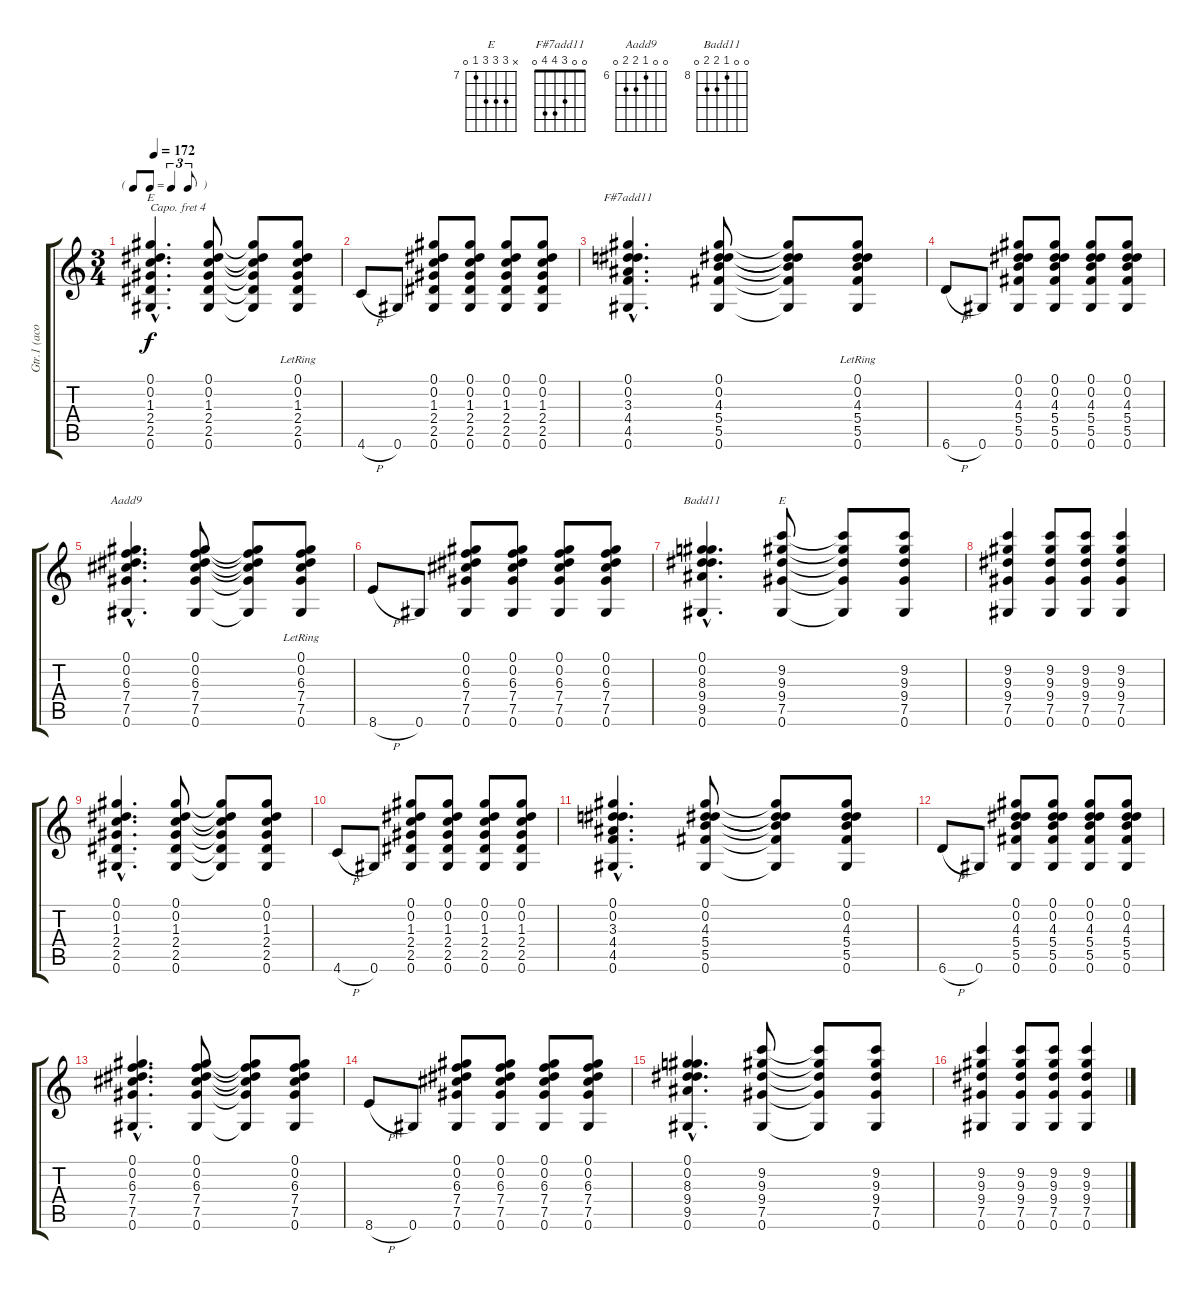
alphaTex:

\track ("Gtr.1 (acoust.)" "Gtr.1 (aco") {instrument acousticguitarsteel}
\staff {score tabs}
\capo 4
\tuning (E4 B3 G3 D3 A2 E2) {hide}
\chord ("E" 0 0 1 2 2 0)
\chord ("F#7add11" 0 0 3 4 4 0)
\chord ("Aadd9" 0 0 6 7 7 0) {firstfret 6}
\chord ("Badd11" 0 0 8 9 9 0) {firstfret 8}
\chord ("E" x 9 9 9 7 0) {firstfret 7}
\ts (3 4)
\tf triplet8th
\tempo 172
\clef g2
\ks c
(0.1{hac} 0.2{hac} 1.3{hac} 2.4{hac} 2.5{hac} 0.6{hac}).4{d ch "E" dy f instrument acousticguitarsteel} (0.1 0.2 1.3 2.4 2.5 0.6).8 (0.1{t} 0.2{t} 1.3{t} 2.4{t} 2.5{t} 0.6{t}).8 (0.1{lr} 0.2{lr} 1.3{lr} 2.4{lr} 2.5{lr} 0.6).8 |
4.6{h}.8 0.6.8 (0.1 0.2 1.3 2.4 2.5 0.6).8 (0.1 0.2 1.3 2.4 2.5 0.6).8 (0.1 0.2 1.3 2.4 2.5 0.6).8 (0.1 0.2 1.3 2.4 2.5 0.6).8 |
(0.1{hac} 0.2{hac} 3.3{hac} 4.4{hac} 4.5{hac} 0.6{hac}).4{d ch "F#7add11"} (0.1 0.2 4.3 5.4 5.5 0.6).8 (0.1{t} 0.2{t} 4.3{t} 5.4{t} 5.5{t} 0.6{t}).8 (0.1{lr} 0.2{lr} 4.3{lr} 5.4{lr} 5.5{lr} 0.6).8 |
6.6{h}.8 0.6.8 (0.1 0.2 4.3 5.4 5.5 0.6).8 (0.1 0.2 4.3 5.4 5.5 0.6).8 (0.1 0.2 4.3 5.4 5.5 0.6).8 (0.1 0.2 4.3 5.4 5.5 0.6).8 |
(0.1{hac} 0.2{hac} 6.3{hac} 7.4{hac} 7.5{hac} 0.6{hac}).4{d ch "Aadd9"} (0.1 0.2 6.3 7.4 7.5 0.6).8 (0.1{t} 0.2{t} 6.3{t} 7.4{t} 7.5{t} 0.6{t}).8 (0.1{lr} 0.2{lr} 6.3{lr} 7.4{lr} 7.5{lr} 0.6).8 |
8.6{h}.8 0.6.8 (0.1 0.2 6.3 7.4 7.5 0.6).8 (0.1 0.2 6.3 7.4 7.5 0.6).8 (0.1 0.2 6.3 7.4 7.5 0.6).8 (0.1 0.2 6.3 7.4 7.5 0.6).8 |
(0.1{hac} 0.2{hac} 8.3{hac} 9.4{hac} 9.5{hac} 0.6{hac}).4{d ch "Badd11"} (9.2 9.3 9.4 7.5 0.6).8{ch "E"} (9.2{t} 9.3{t} 9.4{t} 7.5{t} 0.6{t}).8 (9.2 9.3 9.4 7.5 0.6).8 |
(9.2 9.3 9.4 7.5 0.6).4 (9.2 9.3 9.4 7.5 0.6).8 (9.2 9.3 9.4 7.5 0.6).8 (9.2 9.3 9.4 7.5 0.6).4 |
(0.1{hac} 0.2{hac} 1.3{hac} 2.4{hac} 2.5{hac} 0.6{hac}).4{d} (0.1 0.2 1.3 2.4 2.5 0.6).8 (0.1{t} 0.2{t} 1.3{t} 2.4{t} 2.5{t} 0.6{t}).8 (0.1 0.2 1.3 2.4 2.5 0.6).8 |
4.6{h}.8 0.6.8 (0.1 0.2 1.3 2.4 2.5 0.6).8 (0.1 0.2 1.3 2.4 2.5 0.6).8 (0.1 0.2 1.3 2.4 2.5 0.6).8 (0.1 0.2 1.3 2.4 2.5 0.6).8 |
(0.1{hac} 0.2{hac} 3.3{hac} 4.4{hac} 4.5{hac} 0.6{hac}).4{d} (0.1 0.2 4.3 5.4 5.5 0.6).8 (0.1{t} 0.2{t} 4.3{t} 5.4{t} 5.5{t} 0.6{t}).8 (0.1 0.2 4.3 5.4 5.5 0.6).8 |
6.6{h}.8 0.6.8 (0.1 0.2 4.3 5.4 5.5 0.6).8 (0.1 0.2 4.3 5.4 5.5 0.6).8 (0.1 0.2 4.3 5.4 5.5 0.6).8 (0.1 0.2 4.3 5.4 5.5 0.6).8 |
(0.1{hac} 0.2{hac} 6.3{hac} 7.4{hac} 7.5{hac} 0.6{hac}).4{d} (0.1 0.2 6.3 7.4 7.5 0.6).8 (0.1{t} 0.2{t} 6.3{t} 7.4{t} 7.5{t} 0.6{t}).8 (0.1 0.2 6.3 7.4 7.5 0.6).8 |
8.6{h}.8 0.6.8 (0.1 0.2 6.3 7.4 7.5 0.6).8 (0.1 0.2 6.3 7.4 7.5 0.6).8 (0.1 0.2 6.3 7.4 7.5 0.6).8 (0.1 0.2 6.3 7.4 7.5 0.6).8 |
(0.1{hac} 0.2{hac} 8.3{hac} 9.4{hac} 9.5{hac} 0.6{hac}).4{d} (9.2 9.3 9.4 7.5 0.6).8 (9.2{t} 9.3{t} 9.4{t} 7.5{t} 0.6{t}).8 (9.2 9.3 9.4 7.5 0.6).8 |
(9.2 9.3 9.4 7.5 0.6).4 (9.2 9.3 9.4 7.5 0.6).8 (9.2 9.3 9.4 7.5 0.6).8 (9.2 9.3 9.4 7.5 0.6).4
